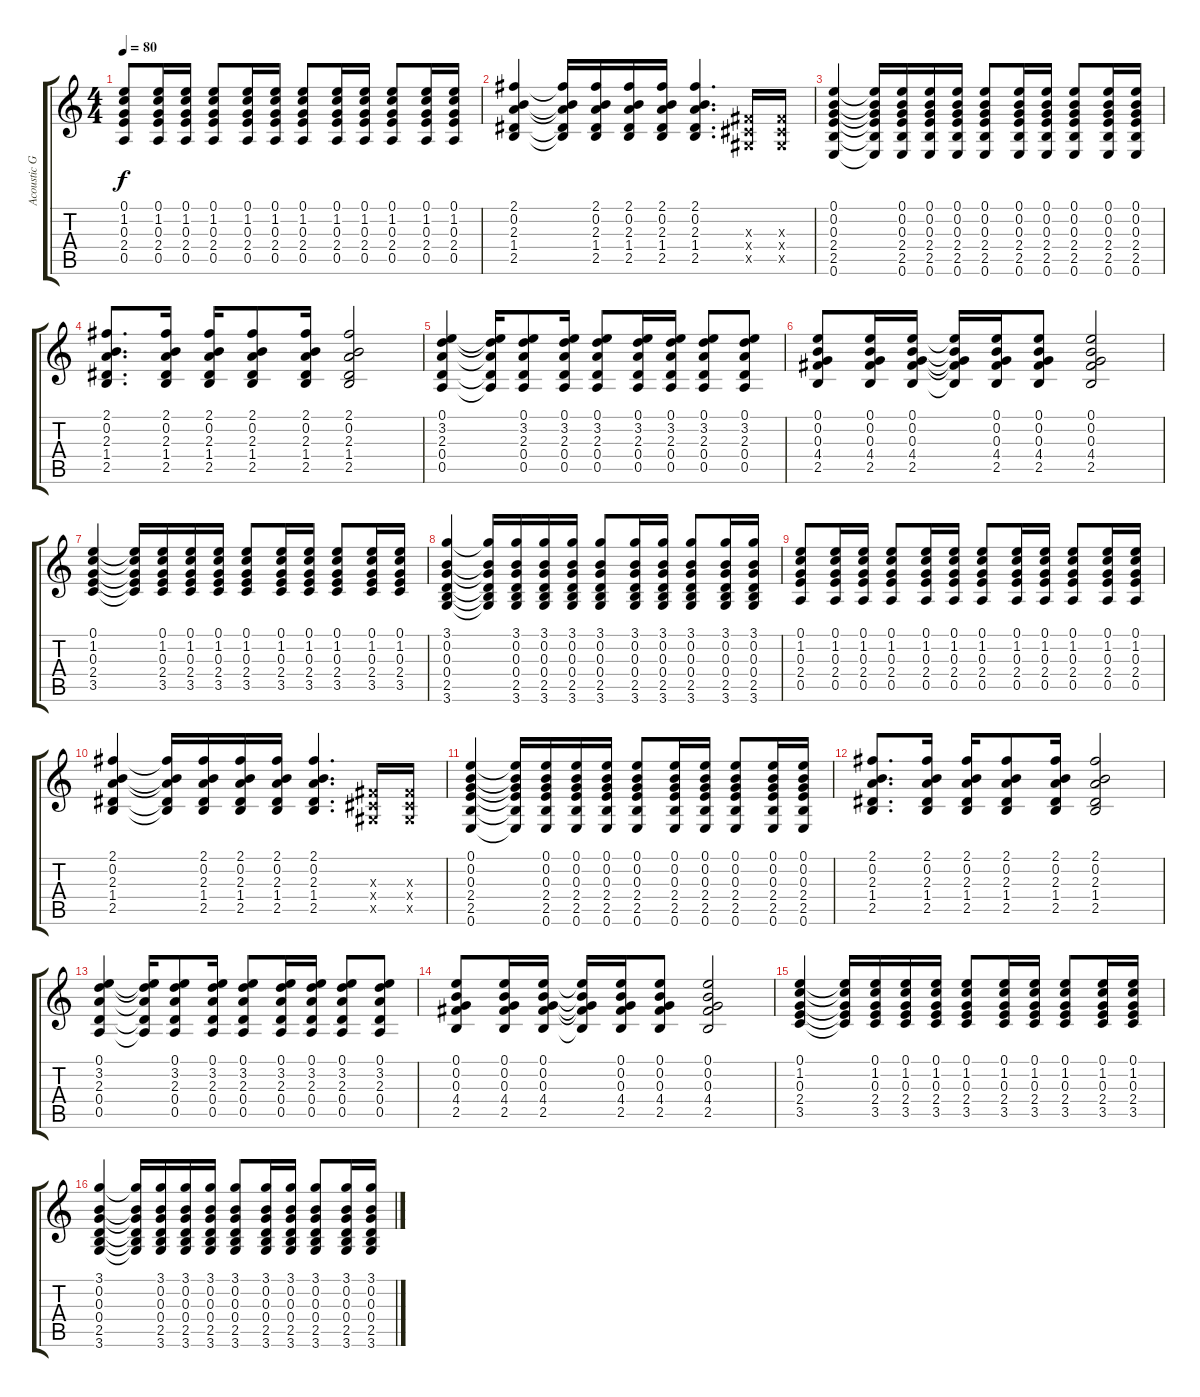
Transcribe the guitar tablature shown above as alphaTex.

\track ("Acoustic Guitar" "Acoustic G") {solo instrument acousticguitarsteel}
\staff {score tabs}
\tuning (E4 B3 G3 D3 A2 E2) {hide}
\ts (4 4)
\tempo 80
\clef g2
\ks c
(0.1 1.2 0.3 2.4 0.5).8{dy f} (0.1 1.2 0.3 2.4 0.5).16 (0.1 1.2 0.3 2.4 0.5).16 (0.1 1.2 0.3 2.4 0.5).8 (0.1 1.2 0.3 2.4 0.5).16 (0.1 1.2 0.3 2.4 0.5).16 (0.1 1.2 0.3 2.4 0.5).8 (0.1 1.2 0.3 2.4 0.5).16 (0.1 1.2 0.3 2.4 0.5).16 (0.1 1.2 0.3 2.4 0.5).8 (0.1 1.2 0.3 2.4 0.5).16 (0.1 1.2 0.3 2.4 0.5).16 |
(2.1 0.2 2.3 1.4 2.5).4 (2.1{t} 0.2{t} 2.3{t} 1.4{t} 2.5{t}).16 (2.1 0.2 2.3 1.4 2.5).16 (2.1 0.2 2.3 1.4 2.5).16 (2.1 0.2 2.3 1.4 2.5).16 (2.1 0.2 2.3 1.4 2.5).4{d} (-1.3{x} -1.4{x} -1.5{x}).16 (-1.3{x} -1.4{x} -1.5{x}).16 |
(0.1 0.2 0.3 2.4 2.5 0.6).4 (0.1{t} 0.2{t} 0.3{t} 2.4{t} 2.5{t} 0.6{t}).16 (0.1 0.2 0.3 2.4 2.5 0.6).16 (0.1 0.2 0.3 2.4 2.5 0.6).16 (0.1 0.2 0.3 2.4 2.5 0.6).16 (0.1 0.2 0.3 2.4 2.5 0.6).8 (0.1 0.2 0.3 2.4 2.5 0.6).16 (0.1 0.2 0.3 2.4 2.5 0.6).16 (0.1 0.2 0.3 2.4 2.5 0.6).8 (0.1 0.2 0.3 2.4 2.5 0.6).16 (0.1 0.2 0.3 2.4 2.5 0.6).16 |
(2.1 0.2 2.3 1.4 2.5).8{d} (2.1 0.2 2.3 1.4 2.5).16 (2.1 0.2 2.3 1.4 2.5).16 (2.1 0.2 2.3 1.4 2.5).8 (2.1 0.2 2.3 1.4 2.5).16 (2.1 0.2 2.3 1.4 2.5).2 |
(0.1 3.2 2.3 0.4 0.5).4 (0.1{t} 3.2{t} 2.3{t} 0.4{t} 0.5{t}).16 (0.1 3.2 2.3 0.4 0.5).8 (0.1 3.2 2.3 0.4 0.5).16 (0.1 3.2 2.3 0.4 0.5).8 (0.1 3.2 2.3 0.4 0.5).16 (0.1 3.2 2.3 0.4 0.5).16 (0.1 3.2 2.3 0.4 0.5).8 (0.1 3.2 2.3 0.4 0.5).8 |
(0.1 0.2 0.3 4.4 2.5).8 (0.1 0.2 0.3 4.4 2.5).16 (0.1 0.2 0.3 4.4 2.5).16 (0.1{t} 0.2{t} 0.3{t} 4.4{t} 2.5{t}).16 (0.1 0.2 0.3 4.4 2.5).16 (0.1 0.2 0.3 4.4 2.5).8 (0.1 0.2 0.3 4.4 2.5).2 |
(0.1 1.2 0.3 2.4 3.5).4 (0.1{t} 1.2{t} 0.3{t} 2.4{t} 3.5{t}).16 (0.1 1.2 0.3 2.4 3.5).16 (0.1 1.2 0.3 2.4 3.5).16 (0.1 1.2 0.3 2.4 3.5).16 (0.1 1.2 0.3 2.4 3.5).8 (0.1 1.2 0.3 2.4 3.5).16 (0.1 1.2 0.3 2.4 3.5).16 (0.1 1.2 0.3 2.4 3.5).8 (0.1 1.2 0.3 2.4 3.5).16 (0.1 1.2 0.3 2.4 3.5).16 |
(3.1 0.2 0.3 0.4 2.5 3.6).4 (3.1{t} 0.2{t} 0.3{t} 0.4{t} 2.5{t} 3.6{t}).16 (3.1 0.2 0.3 0.4 2.5 3.6).16 (3.1 0.2 0.3 0.4 2.5 3.6).16 (3.1 0.2 0.3 0.4 2.5 3.6).16 (3.1 0.2 0.3 0.4 2.5 3.6).8 (3.1 0.2 0.3 0.4 2.5 3.6).16 (3.1 0.2 0.3 0.4 2.5 3.6).16 (3.1 0.2 0.3 0.4 2.5 3.6).8 (3.1 0.2 0.3 0.4 2.5 3.6).16 (3.1 0.2 0.3 0.4 2.5 3.6).16 |
(0.1 1.2 0.3 2.4 0.5).8 (0.1 1.2 0.3 2.4 0.5).16 (0.1 1.2 0.3 2.4 0.5).16 (0.1 1.2 0.3 2.4 0.5).8 (0.1 1.2 0.3 2.4 0.5).16 (0.1 1.2 0.3 2.4 0.5).16 (0.1 1.2 0.3 2.4 0.5).8 (0.1 1.2 0.3 2.4 0.5).16 (0.1 1.2 0.3 2.4 0.5).16 (0.1 1.2 0.3 2.4 0.5).8 (0.1 1.2 0.3 2.4 0.5).16 (0.1 1.2 0.3 2.4 0.5).16 |
(2.1 0.2 2.3 1.4 2.5).4 (2.1{t} 0.2{t} 2.3{t} 1.4{t} 2.5{t}).16 (2.1 0.2 2.3 1.4 2.5).16 (2.1 0.2 2.3 1.4 2.5).16 (2.1 0.2 2.3 1.4 2.5).16 (2.1 0.2 2.3 1.4 2.5).4{d} (-1.3{x} -1.4{x} -1.5{x}).16 (-1.3{x} -1.4{x} -1.5{x}).16 |
(0.1 0.2 0.3 2.4 2.5 0.6).4 (0.1{t} 0.2{t} 0.3{t} 2.4{t} 2.5{t} 0.6{t}).16 (0.1 0.2 0.3 2.4 2.5 0.6).16 (0.1 0.2 0.3 2.4 2.5 0.6).16 (0.1 0.2 0.3 2.4 2.5 0.6).16 (0.1 0.2 0.3 2.4 2.5 0.6).8 (0.1 0.2 0.3 2.4 2.5 0.6).16 (0.1 0.2 0.3 2.4 2.5 0.6).16 (0.1 0.2 0.3 2.4 2.5 0.6).8 (0.1 0.2 0.3 2.4 2.5 0.6).16 (0.1 0.2 0.3 2.4 2.5 0.6).16 |
(2.1 0.2 2.3 1.4 2.5).8{d} (2.1 0.2 2.3 1.4 2.5).16 (2.1 0.2 2.3 1.4 2.5).16 (2.1 0.2 2.3 1.4 2.5).8 (2.1 0.2 2.3 1.4 2.5).16 (2.1 0.2 2.3 1.4 2.5).2 |
(0.1 3.2 2.3 0.4 0.5).4 (0.1{t} 3.2{t} 2.3{t} 0.4{t} 0.5{t}).16 (0.1 3.2 2.3 0.4 0.5).8 (0.1 3.2 2.3 0.4 0.5).16 (0.1 3.2 2.3 0.4 0.5).8 (0.1 3.2 2.3 0.4 0.5).16 (0.1 3.2 2.3 0.4 0.5).16 (0.1 3.2 2.3 0.4 0.5).8 (0.1 3.2 2.3 0.4 0.5).8 |
(0.1 0.2 0.3 4.4 2.5).8 (0.1 0.2 0.3 4.4 2.5).16 (0.1 0.2 0.3 4.4 2.5).16 (0.1{t} 0.2{t} 0.3{t} 4.4{t} 2.5{t}).16 (0.1 0.2 0.3 4.4 2.5).16 (0.1 0.2 0.3 4.4 2.5).8 (0.1 0.2 0.3 4.4 2.5).2 |
(0.1 1.2 0.3 2.4 3.5).4 (0.1{t} 1.2{t} 0.3{t} 2.4{t} 3.5{t}).16 (0.1 1.2 0.3 2.4 3.5).16 (0.1 1.2 0.3 2.4 3.5).16 (0.1 1.2 0.3 2.4 3.5).16 (0.1 1.2 0.3 2.4 3.5).8 (0.1 1.2 0.3 2.4 3.5).16 (0.1 1.2 0.3 2.4 3.5).16 (0.1 1.2 0.3 2.4 3.5).8 (0.1 1.2 0.3 2.4 3.5).16 (0.1 1.2 0.3 2.4 3.5).16 |
(3.1 0.2 0.3 0.4 2.5 3.6).4 (3.1{t} 0.2{t} 0.3{t} 0.4{t} 2.5{t} 3.6{t}).16 (3.1 0.2 0.3 0.4 2.5 3.6).16 (3.1 0.2 0.3 0.4 2.5 3.6).16 (3.1 0.2 0.3 0.4 2.5 3.6).16 (3.1 0.2 0.3 0.4 2.5 3.6).8 (3.1 0.2 0.3 0.4 2.5 3.6).16 (3.1 0.2 0.3 0.4 2.5 3.6).16 (3.1 0.2 0.3 0.4 2.5 3.6).8 (3.1 0.2 0.3 0.4 2.5 3.6).16 (3.1 0.2 0.3 0.4 2.5 3.6).16
